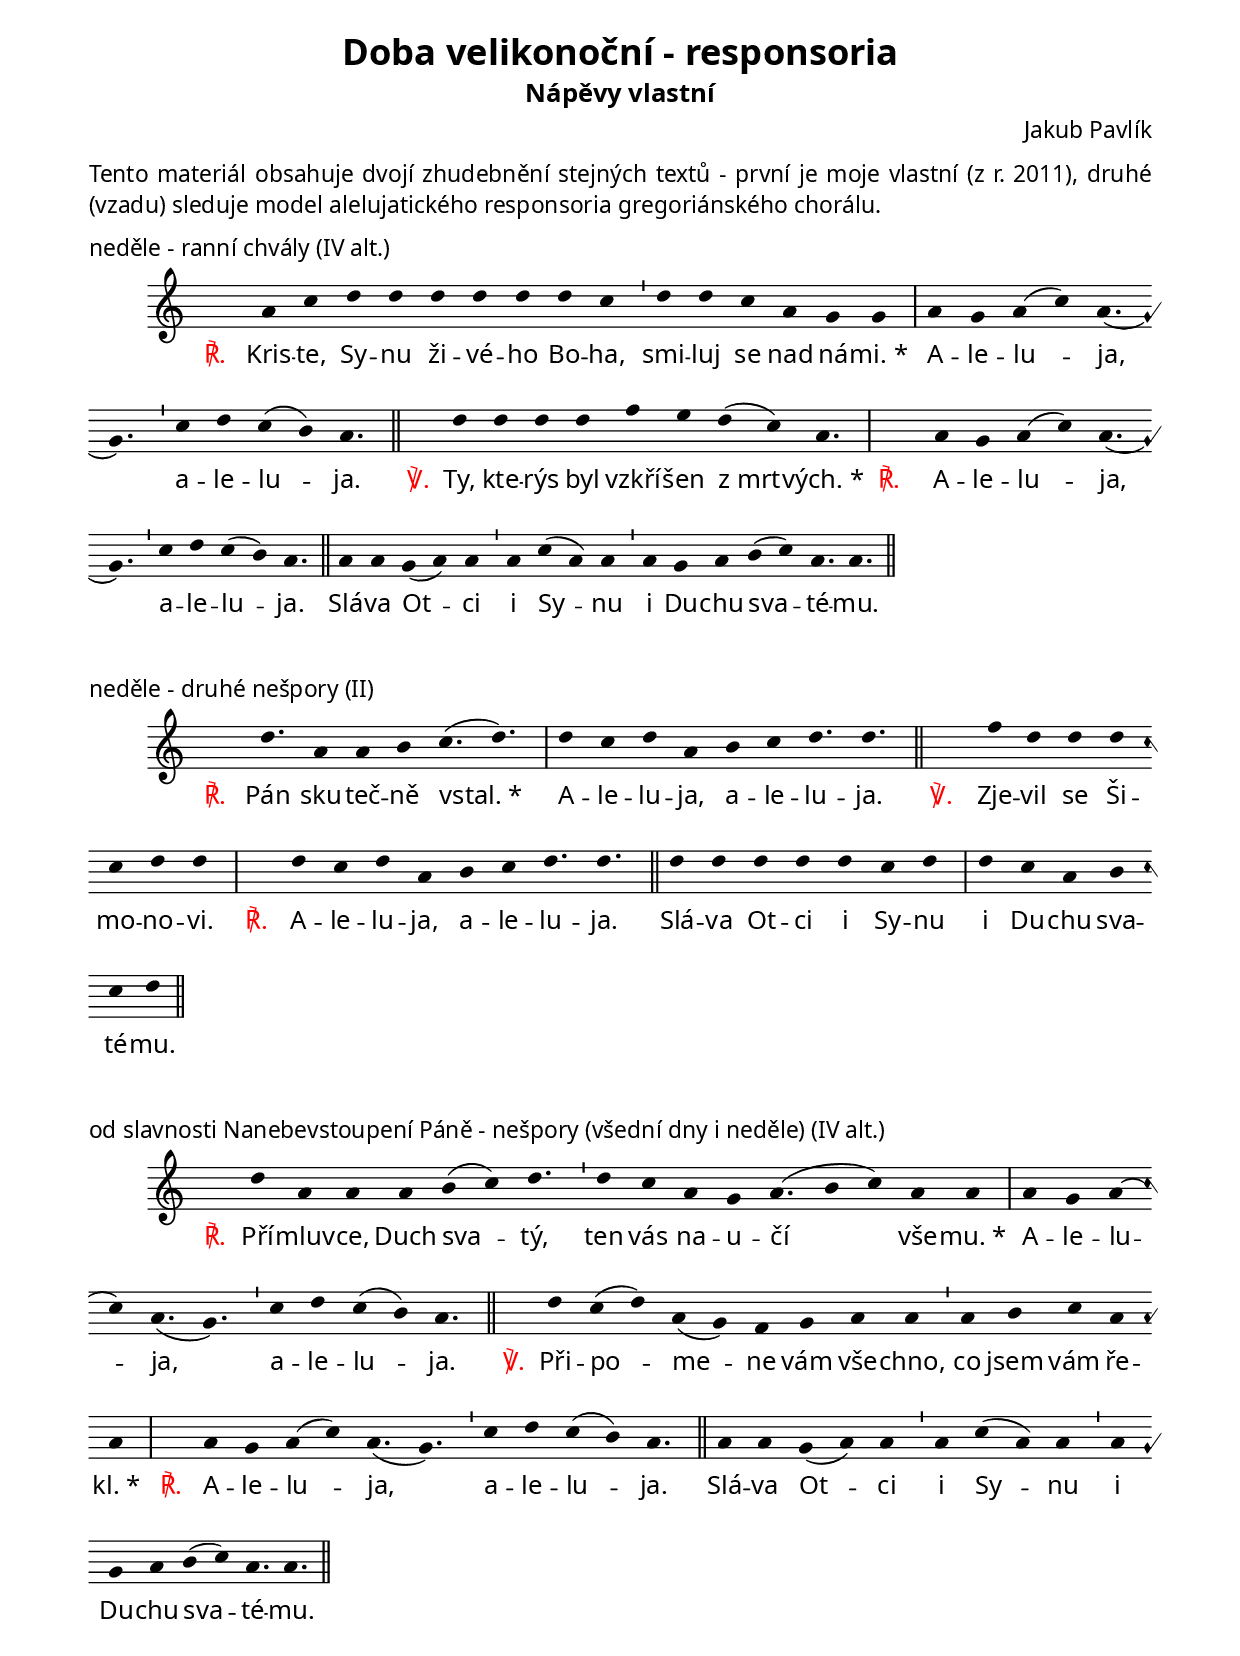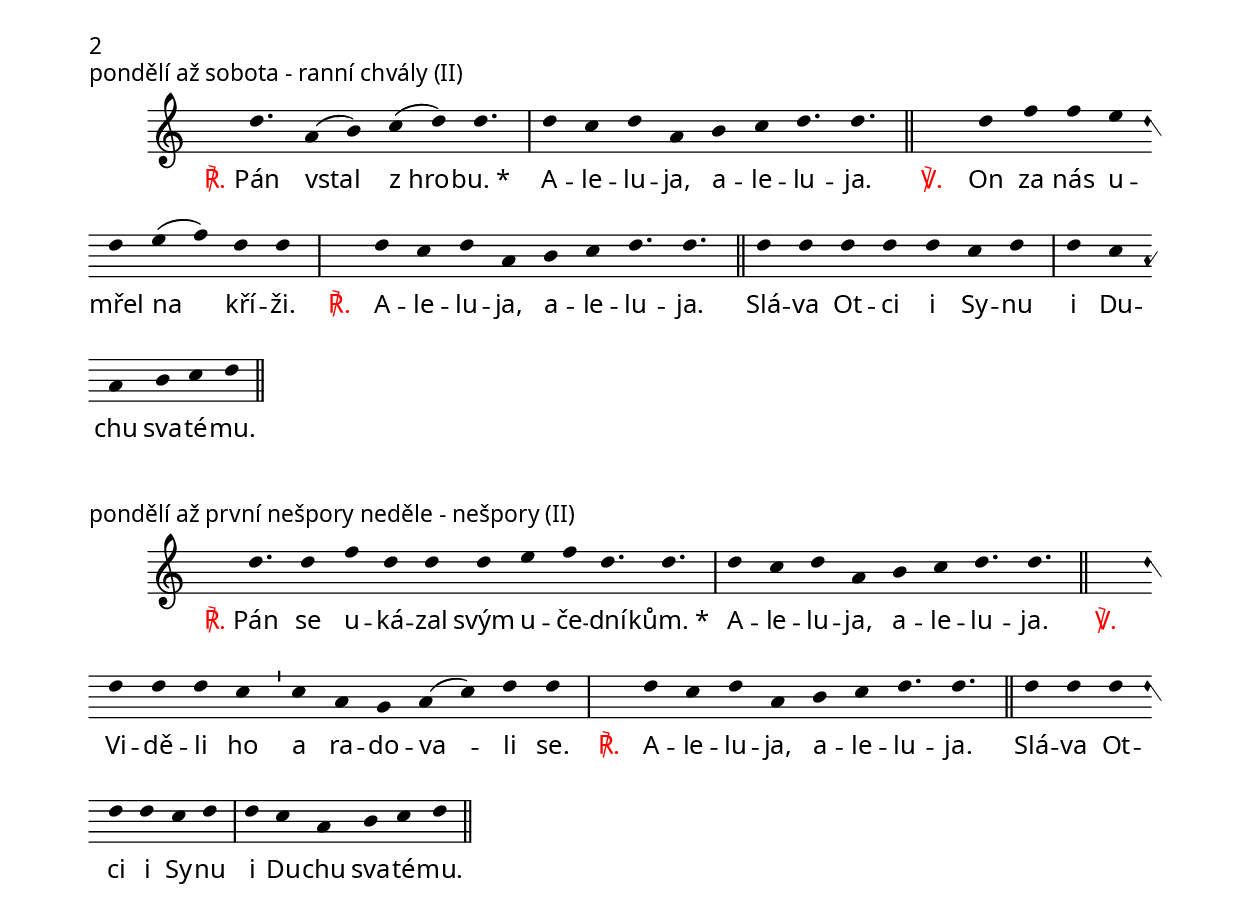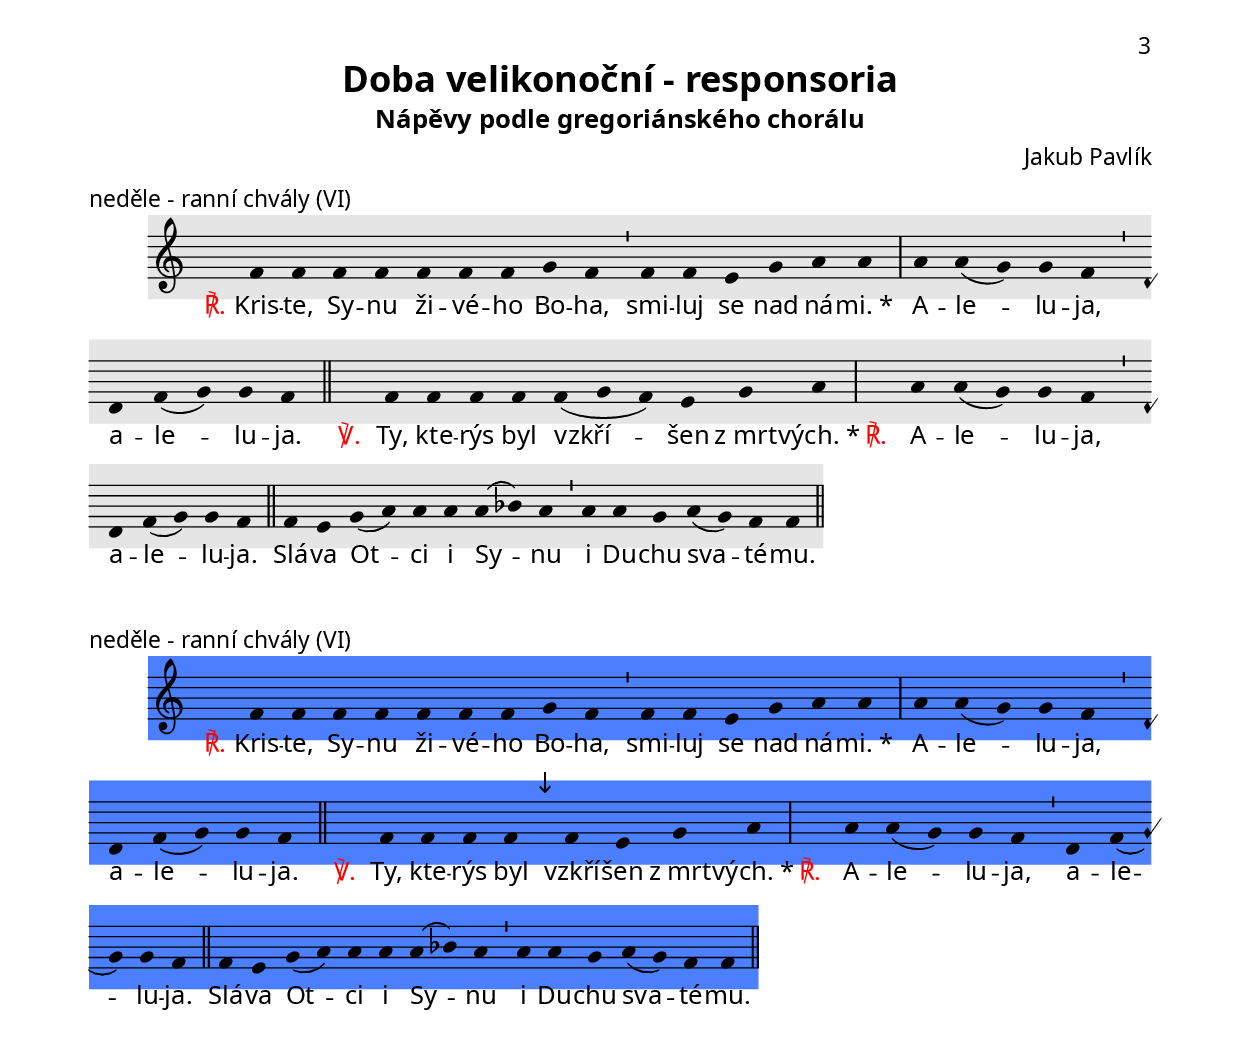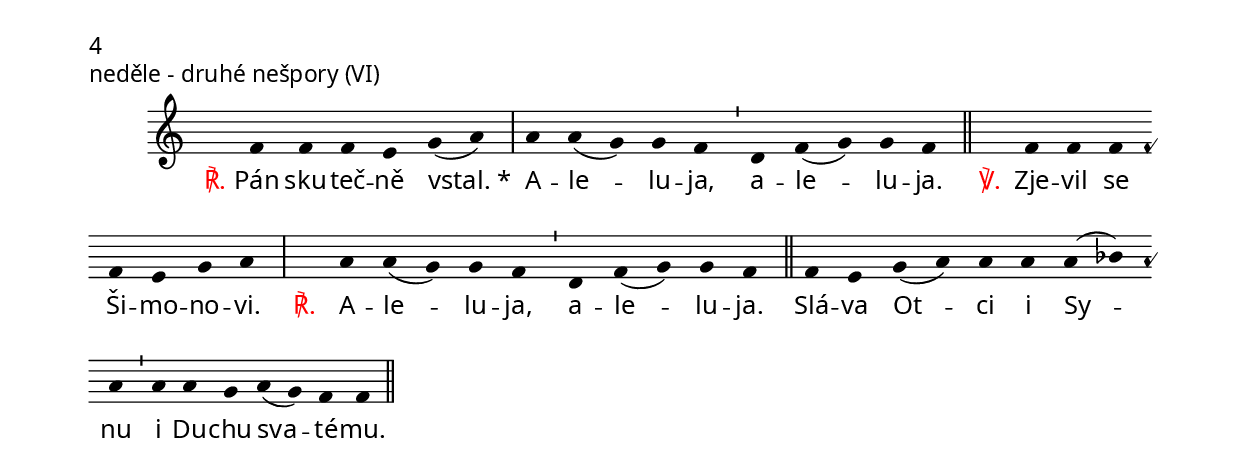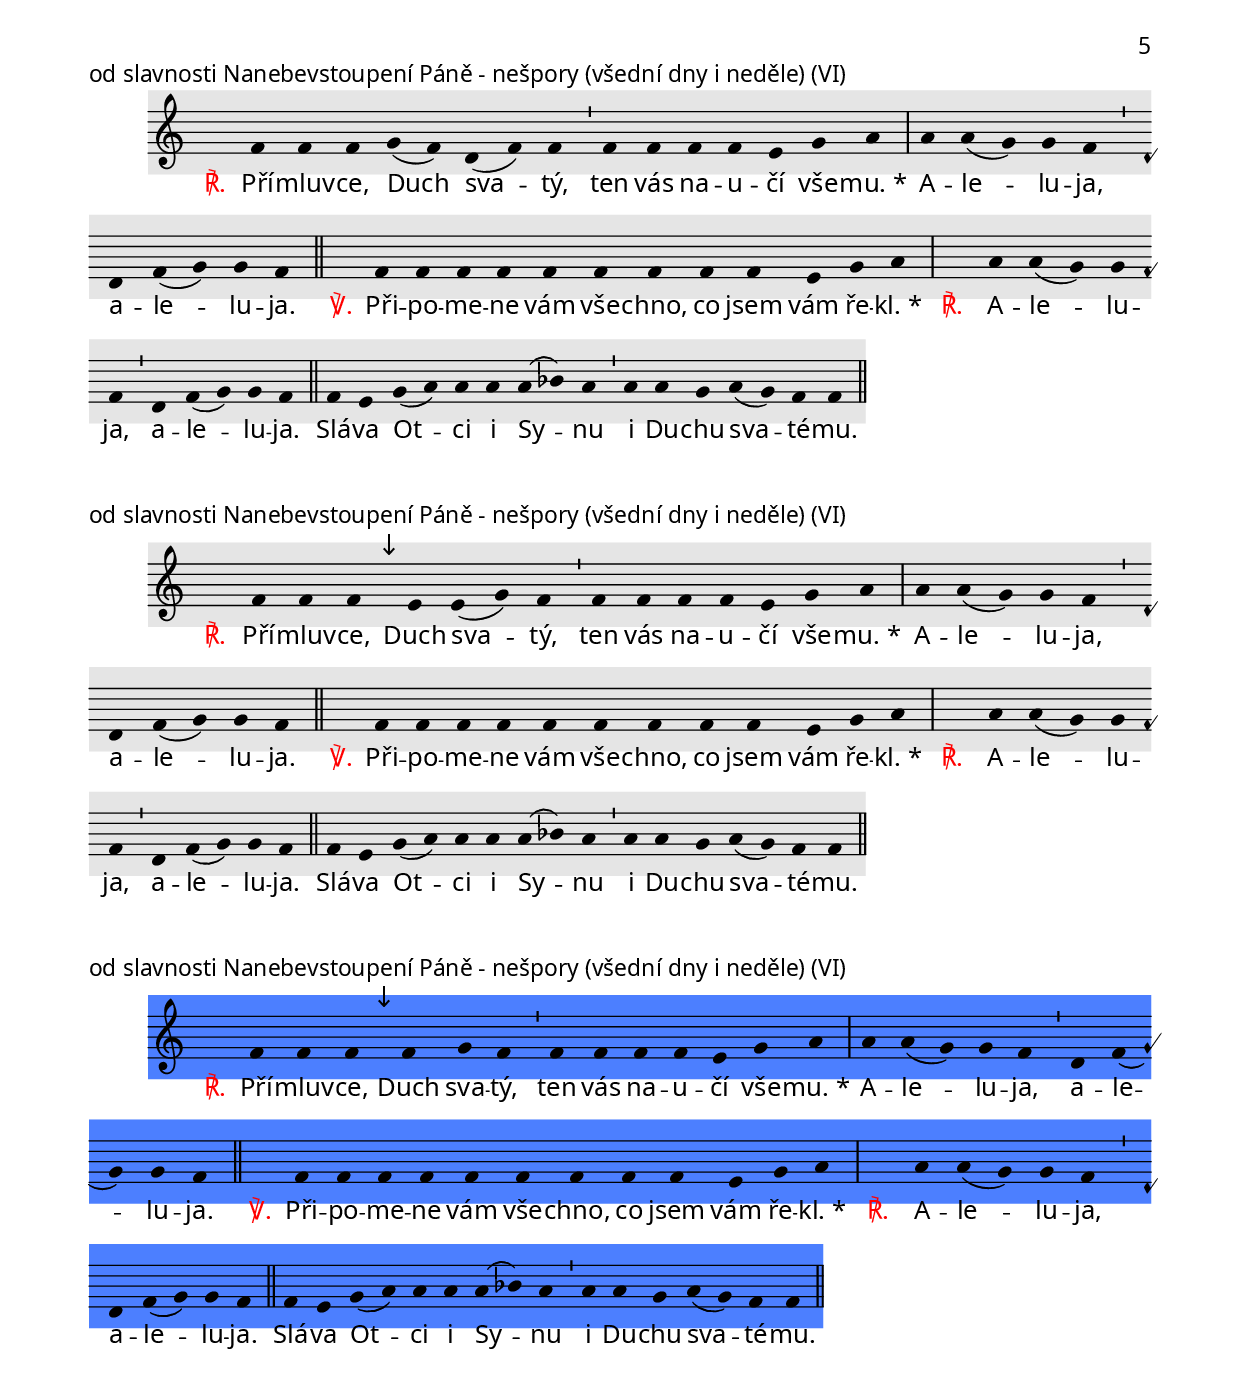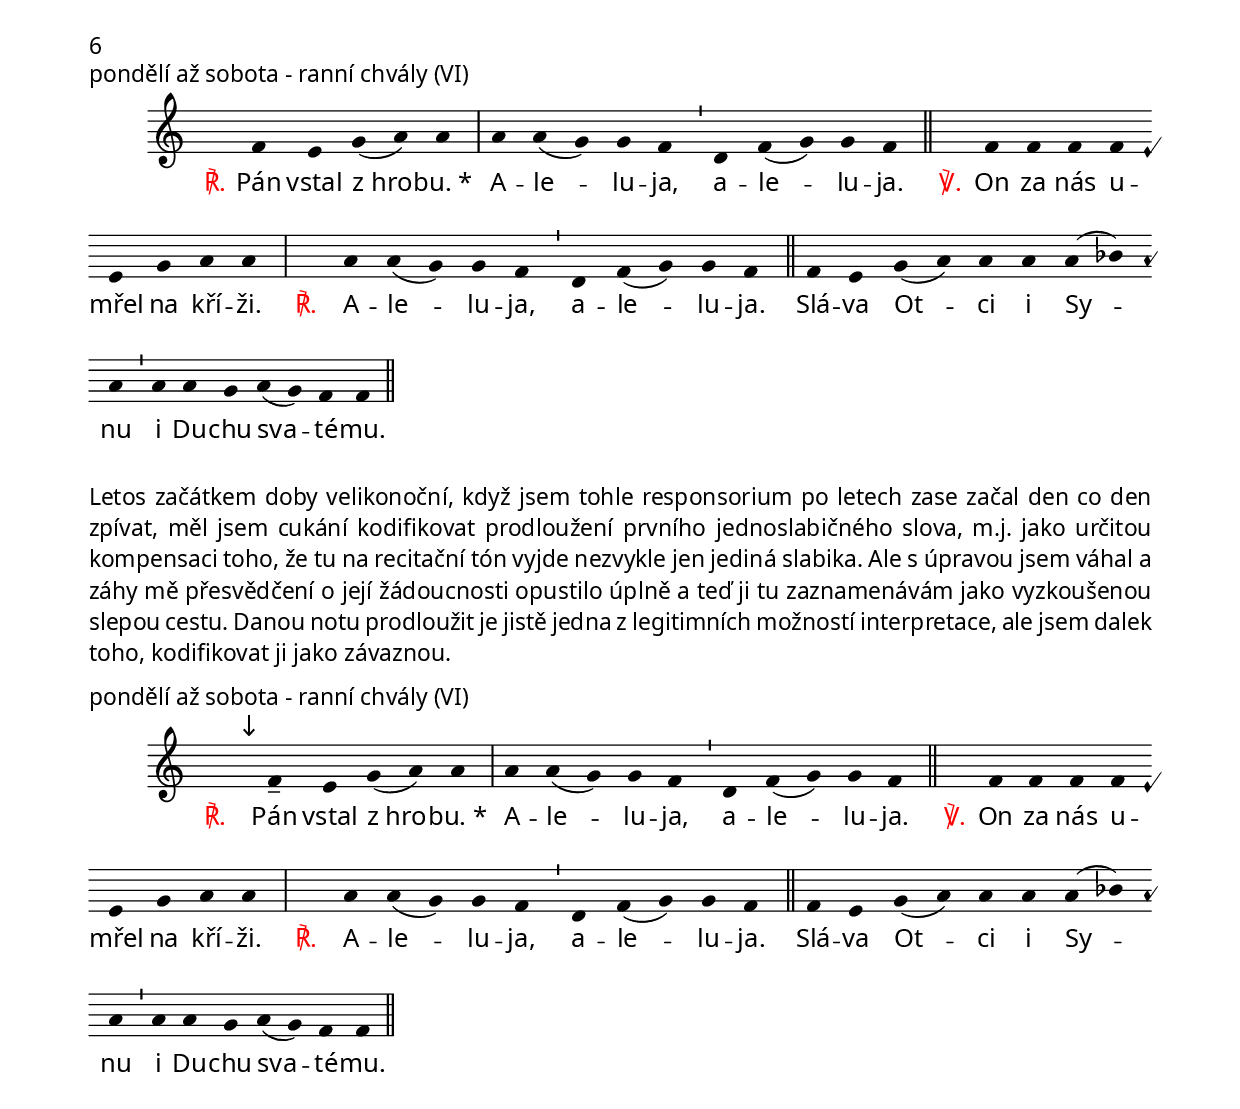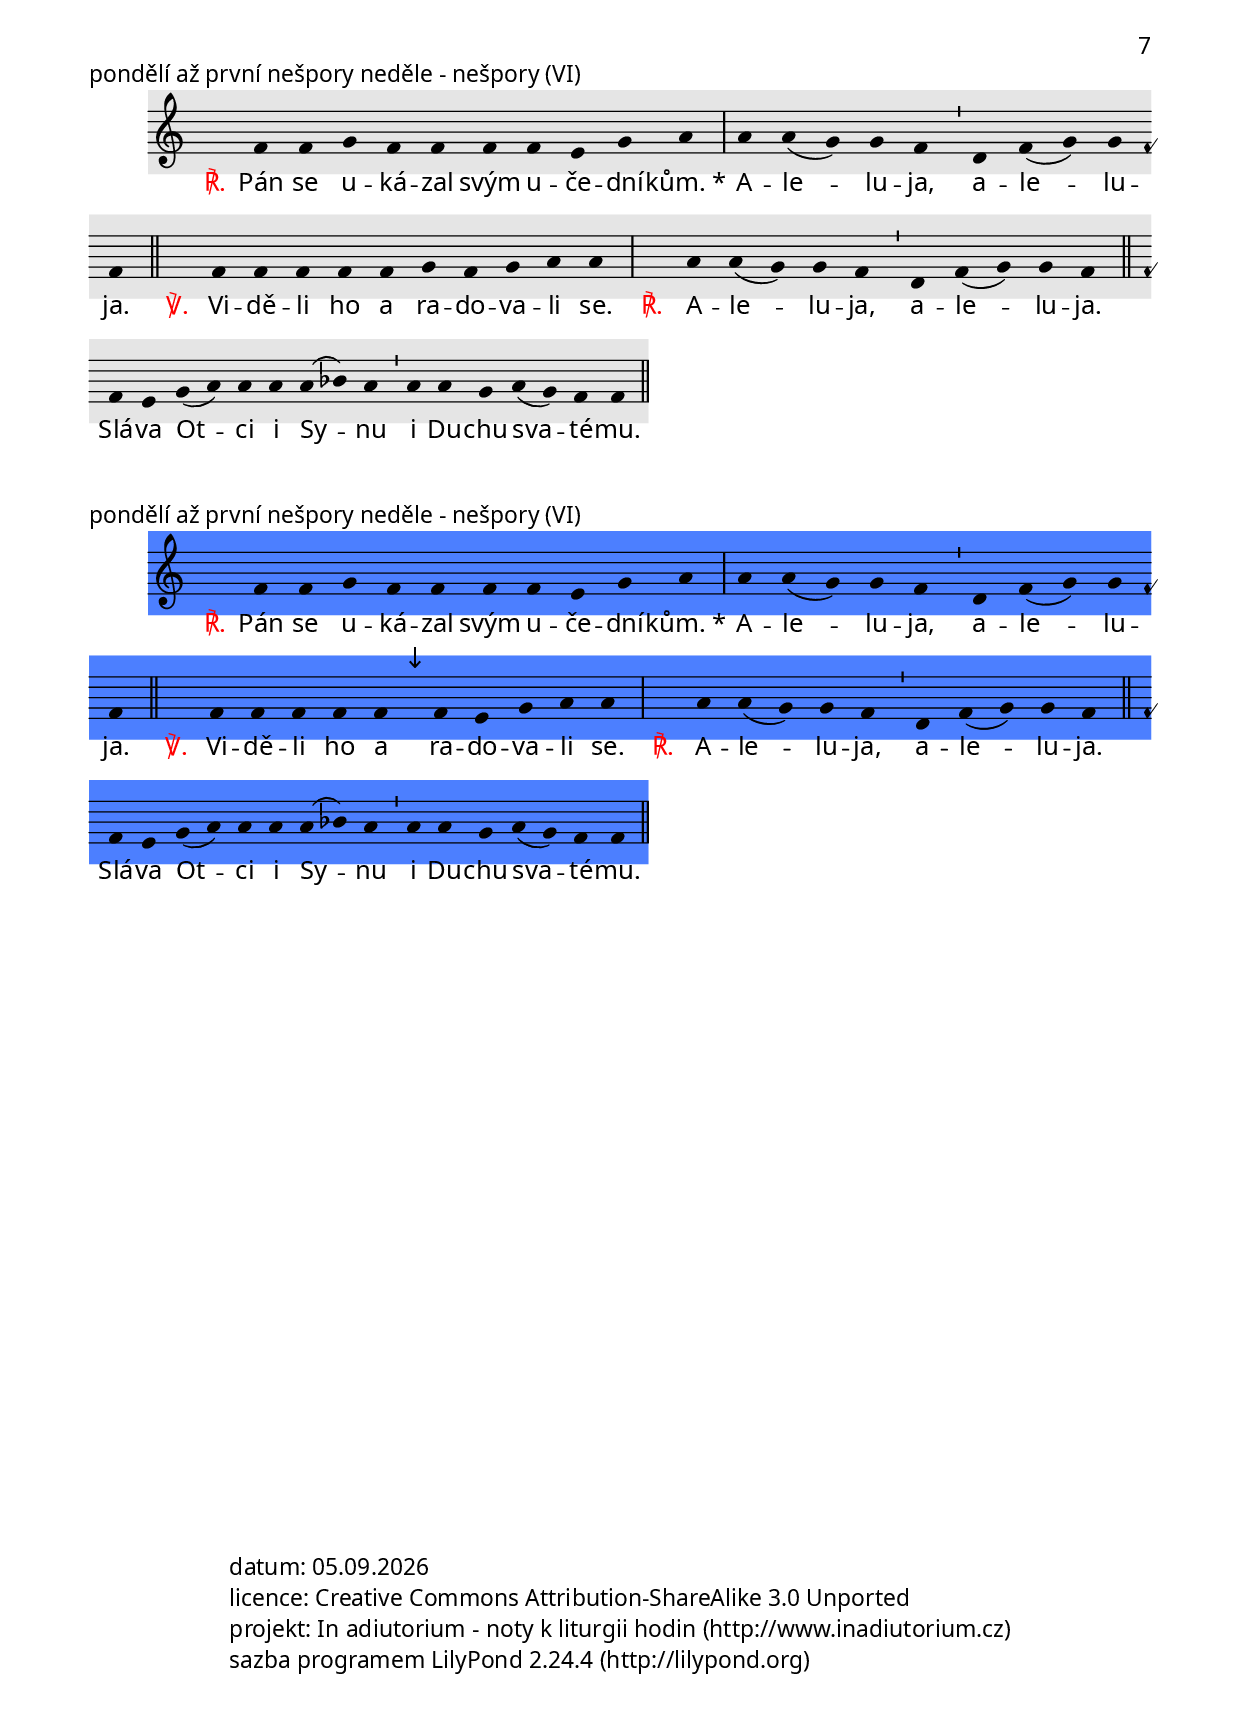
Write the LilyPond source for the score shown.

\version "2.12.3"

\header {
  title = "Doba velikonoční - responsoria"
  composer = "Jakub Pavlík"
}

\include "spolecne.ly"
\include "dilyresponsorii.ly"

\paper {
  % neroztahovat noty na celou stranku, ale nechat misto dole:
  ragged-bottom = ##t
}

% dily do 'mych' responsorii
alelResp = { d4 c d a b c d4. d }
slava = { d4 d d d d c d \barMax d4 c a b c d \barFinalis }
slavaDelsi = { a4 a g( a) a \barMin a c( a) a \barMin a g a b( c) a4. a }

alelRespDelsi = { a4 g a( c) a4.( g) \barMin c4 d c( b) a4. }

\bookpart {
  \header {
    subtitle = "Nápěvy vlastní"
  }

  \markup\justify{
    Tento materiál obsahuje dvojí zhudebnění stejných textů -
    první je moje vlastní (z r. 2011), druhé (vzadu)
    sleduje model alelujatického responsoria
    gregoriánského chorálu.
  }

\score {
  \relative c'' {
    \choralniRezim

    %R
    \neviditelna a
    a4 c d d d d d d c \barMin
    d d c a g g \barMax
    \alelRespDelsi \barFinalis

    %V
    \neviditelna d
    d4 d d d f e d( c) a4. \barMax
    \neviditelna a
    \alelRespDelsi \barFinalis

    % Slava
    \slavaDelsi \barFinalis
  }
  \addlyrics {
    \Response Kris -- te, Sy -- nu ži -- vé -- ho Bo -- ha,
    smi -- luj se nad ná -- mi._*
    \textRespAleluja
    \Verse Ty, kte -- rýs byl vzkří -- šen z_mrt -- vých._*
    \Response \textRespAleluja
    \textRespDoxologie
  }
  \header {
    piece = "neděle - ranní chvály (IV alt.)"
  }
}

\score {
  \relative c'' {
    \choralniRezim

    %R
    \neviditelna d
    d4. a4 a b c4.( d) \barMax
    \alelResp \barFinalis

    %V
    \neviditelna f
    f4 d d d c d d \barMax
    \neviditelna d
    \alelResp \barFinalis

    \slava
  }
  \addlyrics {
    \Response Pán sku -- teč -- ně vstal._*
    \textRespAleluja
    \Verse Zje -- vil se Ši -- mo -- no -- vi.
    \Response \textRespAleluja
    \textRespDoxologie
  }
  \header {
    piece = "neděle - druhé nešpory (II)"
  }
}

\score {
  \relative c'' {
    \choralniRezim

    % R
    \neviditelna d
    d4 a a a b( c) d4. \barMin
    d4 c a g a4.( b4 c) a a \barMax
    \alelRespDelsi \barFinalis

    % V
    \neviditelna d
    d4 c( d) a( g) f g a a \barMin
    a4 b c a a \barMax
    % R
    \neviditelna a
    \alelRespDelsi \barFinalis

    \slavaDelsi \barFinalis
  }
  \addlyrics {
    \Response Pří -- mluv -- ce, Duch sva -- tý, ten vás na -- u -- čí
    vše -- mu._*
    \textRespAleluja
    \Verse Při -- po -- me -- ne vám vše -- chno, co jsem vám ře -- kl._*
    \Response \textRespAleluja
    \textRespDoxologie
  }
  \header {
    piece = "od slavnosti Nanebevstoupení Páně - nešpory (všední dny i neděle) (IV alt.)"
  }
}

\pageBreak

\score {
  \relative c'' {
    \choralniRezim

    % R
    \neviditelna d
    d4. a4( b) c( d) d4. \barMax
    \alelResp \barFinalis

    %V
    \neviditelna d
    d4 f f e d e( f) d d \barMax
    \neviditelna d
    \alelResp \barFinalis

    % Slava
    \slava
  }
  \addlyrics {
    \Response Pán vstal z_hro -- bu._*
    \textRespAleluja
    \Verse On za nás u -- mřel na kří -- ži.
    \Response \textRespAleluja
    \textRespDoxologie
  }
  \header {
    piece = "pondělí až sobota - ranní chvály (II)"
  }
}

\score {
  \relative c'' {
    \choralniRezim

    %R
    \neviditelna d
    d4. d4 f d d d e f d4. d \barMax
    \alelResp \barFinalis

    %V
    \neviditelna d
    d4 d d c \barMin c4 a g a( c) d d \barMax
    \neviditelna d
    \alelResp \barFinalis

    % Slava
    \slava
  }
  \addlyrics {
    \Response Pán se u -- ká -- zal svým u -- če -- dní -- kům._*
    \textRespAleluja
    \Verse Vi -- dě -- li ho a ra -- do -- va -- li se.
    \Response \textRespAleluja
    \textRespDoxologie
  }
  \header {
    piece = "pondělí až první nešpory neděle - nešpory (II)"
  }
}
}

%%%%%%%%%%%%%%%%%%%%%%%%%%%%%%%%%%%%%%%%%%%%%%%%%%%%%%%%

\bookpart {
  \header {
    subtitle = "Nápěvy podle gregoriánského chorálu"
  }

  \score {
    \relative c' {
      \zvyraznovacSedy
      \choralniRezim

      %R
      \neviditelna f
      f f f f f f f g f \barMin f f e g a a \barMax
      \respVIalelujaResponsum \barFinalis

      %V
      \neviditelna f
      f f f f f( g f) e g a \barMax
      \neviditelna a
      \respVIalelujaResponsum \barFinalis

      % Slava
      \respVIalelujaDoxologie \barFinalis
    }
    \addlyrics {
      \Response Kris -- te, Sy -- nu ži -- vé -- ho Bo -- ha,
      smi -- luj se nad ná -- mi._*
      \textRespAleluja
      \Verse Ty, kte -- rýs byl vzkří -- šen z_mrt -- vých._*
      \Response \textRespAleluja
      \textRespDoxologie
    }
    \header {
      piece = "neděle - ranní chvály (VI)"
    }
  }

  \score {
    \relative c' {
      \zvyraznovacModry
      \choralniRezim

      %R
      \neviditelna f
      f4 f f f f f f g f \barMin f f e g a a \barMax
      \respVIalelujaResponsum \barFinalis

      %V
      \neviditelna f
      f f f f \mark\sipka f e g a \barMax
      \neviditelna a
      \respVIalelujaResponsum \barFinalis

      % Slava
      \respVIalelujaDoxologie \barFinalis
    }
    \addlyrics {
      \Response Kris -- te, Sy -- nu ži -- vé -- ho Bo -- ha,
      smi -- luj se nad ná -- mi._*
      \textRespAleluja
      \Verse Ty, kte -- rýs byl vzkří -- šen z_mrt -- vých._*
      \Response \textRespAleluja
      \textRespDoxologie
    }
    \header {
      quid = "resp."
      modus = "VI"
      id = "ne-rch"
      piece = "neděle - ranní chvály (VI)"
    }
  }

  \pageBreak

  \score {
    \relative c' {
      \choralniRezim

      %R
      \neviditelna f
      f4 f f e g( a) \barMax
      \respVIalelujaResponsum \barFinalis

      %V
      \neviditelna f
      f4 f f f e g a \barMax
      \neviditelna a
      \respVIalelujaResponsum \barFinalis

      \respVIalelujaDoxologie \barFinalis
    }
    \addlyrics {
      \Response Pán sku -- teč -- ně vstal._*
      \textRespAleluja
      \Verse Zje -- vil se Ši -- mo -- no -- vi.
      \Response \textRespAleluja
      \textRespDoxologie
    }
    \header {
      piece = "neděle - druhé nešpory (VI)"
    }
  }

  \pageBreak

  \score {
    \relative c' {
      \zvyraznovacSedy
      \choralniRezim

      % R
      \neviditelna d
      f4 f f g( f) d( f) f \barMin f f f f e g a \barMax
      \respVIalelujaResponsum \barFinalis

      % V
      \neviditelna f
      f f f f f f f f f e g a \barMax
      % R
      \neviditelna f
      \respVIalelujaResponsum \barFinalis

      \respVIalelujaDoxologie \barFinalis
    }
    \addlyrics {
      \Response Pří -- mluv -- ce, Duch sva -- tý, ten vás na -- u -- čí
      vše -- mu._*
      \textRespAleluja
      \Verse Při -- po -- me -- ne vám vše -- chno, co jsem vám ře -- kl._*
      \Response \textRespAleluja
      \textRespDoxologie
    }
    \header {
      piece = "od slavnosti Nanebevstoupení Páně - nešpory (všední dny i neděle) (VI)"
    }
  }

  \score {
    \relative c' {
      \zvyraznovacSedy
      \choralniRezim

      % R
      \neviditelna d
      f4 f f \mark\sipka e e( g) f \barMin f f f f e g a \barMax
      \respVIalelujaResponsum \barFinalis

      % V
      \neviditelna f
      f f f f f f f f f e g a \barMax
      % R
      \neviditelna f
      \respVIalelujaResponsum \barFinalis

      \respVIalelujaDoxologie \barFinalis
    }
    \addlyrics {
      \Response Pří -- mluv -- ce, Duch sva -- tý, ten vás na -- u -- čí
      vše -- mu._*
      \textRespAleluja
      \Verse Při -- po -- me -- ne vám vše -- chno, co jsem vám ře -- kl._*
      \Response \textRespAleluja
      \textRespDoxologie
    }
    \header {
      piece = "od slavnosti Nanebevstoupení Páně - nešpory (všední dny i neděle) (VI)"
    }
  }

  \score {
    \relative c' {
      \zvyraznovacModry
      \choralniRezim

      % R
      \neviditelna d
      f4 f f \mark\sipka f g f \barMin f f f f e g a \barMax
      \respVIalelujaResponsum \barFinalis

      % V
      \neviditelna f
      f f f f f f f f f e g a \barMax
      % R
      \neviditelna f
      \respVIalelujaResponsum \barFinalis

      \respVIalelujaDoxologie \barFinalis
    }
    \addlyrics {
      \Response Pří -- mluv -- ce, Duch sva -- tý, ten vás na -- u -- čí
      vše -- mu._*
      \textRespAleluja
      \Verse Při -- po -- me -- ne vám vše -- chno, co jsem vám ře -- kl._*
      \Response \textRespAleluja
      \textRespDoxologie
    }
    \header {
      quid = "resp."
      modus = "VI"
      id = "odnanebevstoupeni-ne"
      piece = "od slavnosti Nanebevstoupení Páně - nešpory (všední dny i neděle) (VI)"
    }
  }

  \pageBreak

  \score {
    \relative c' {
      \choralniRezim

      % R
      \neviditelna d
      f4 e g( a) a \barMax
      \respVIalelujaResponsum \barFinalis

      %V
      \neviditelna f
      f f f f e g a a \barMax
      \neviditelna f
      \respVIalelujaResponsum \barFinalis

      % Slava
      \respVIalelujaDoxologie \barFinalis
    }
    \addlyrics {
      \Response Pán vstal z_hro -- bu._*
      \textRespAleluja
      \Verse On za nás u -- mřel na kří -- ži.
      \Response \textRespAleluja
      \textRespDoxologie
    }
    \header {
      piece = "pondělí až sobota - ranní chvály (VI)"
    }
  }

  \markup\justify{
    Letos začátkem doby velikonoční, když jsem tohle responsorium po letech
    zase začal den co den zpívat, měl jsem cukání kodifikovat prodloužení
    prvního jednoslabičného slova, m.j. jako určitou kompensaci toho,
    že tu na recitační tón vyjde nezvykle jen jediná slabika.
    Ale s úpravou jsem váhal a záhy mě přesvědčení o její žádoucnosti
    opustilo úplně a teď ji tu zaznamenávám jako vyzkoušenou slepou cestu.
    Danou notu prodloužit je jistě jedna z legitimních možností interpretace,
    ale jsem dalek toho, kodifikovat ji jako závaznou.
  }

  \score {
    \relative c' {
      \choralniRezim

      % R
      \neviditelna d
      \mark\sipka f4-- e g( a) a \barMax
      \respVIalelujaResponsum \barFinalis

      %V
      \neviditelna f
      f f f f e g a a \barMax
      \neviditelna f
      \respVIalelujaResponsum \barFinalis

      % Slava
      \respVIalelujaDoxologie \barFinalis
    }
    \addlyrics {
      \Response Pán vstal z_hro -- bu._*
      \textRespAleluja
      \Verse On za nás u -- mřel na kří -- ži.
      \Response \textRespAleluja
      \textRespDoxologie
    }
    \header {
      quid = "resp."
      modus = "VI"
      id = "ferie-rch"
      titulus = "pondělí až sobota - ranní chvály"
      piece = \markup\sestavTitulekRespII
    }
  }

  \pageBreak

  \score {
    \relative c' {
      \zvyraznovacSedy
      \choralniRezim

      %R
      \neviditelna d
      f4 f g f f f f e g a \barMax
      \respVIalelujaResponsum \barFinalis

      %V
      \neviditelna f
      f f f f f g f g a a \barMax
      \neviditelna d
      \respVIalelujaResponsum \barFinalis

      % Slava
      \respVIalelujaDoxologie \barFinalis
    }
    \addlyrics {
      \Response Pán se u -- ká -- zal svým u -- če -- dní -- kům._*
      \textRespAleluja
      \Verse Vi -- dě -- li ho a ra -- do -- va -- li se.
      \Response \textRespAleluja
      \textRespDoxologie
    }
    \header {
      piece = "pondělí až první nešpory neděle - nešpory (VI)"
    }
  }

  \score {
    \relative c' {
      \zvyraznovacModry
      \choralniRezim

      %R
      \neviditelna d
      f4 f g f f f f e g a \barMax
      \respVIalelujaResponsum \barFinalis

      %V
      \neviditelna f
      f f f f f \mark\sipka f e g a a \barMax
      \neviditelna d
      \respVIalelujaResponsum \barFinalis

      % Slava
      \respVIalelujaDoxologie \barFinalis
    }
    \addlyrics {
      \Response Pán se u -- ká -- zal svým u -- če -- dní -- kům._*
      \textRespAleluja
      \Verse Vi -- dě -- li ho a ra -- do -- va -- li se.
      \Response \textRespAleluja
      \textRespDoxologie
    }
    \header {
      quid = "resp."
      modus = "VI"
      id = "ferie-ne"
      piece = "pondělí až první nešpory neděle - nešpory (VI)"
    }
  }

}
%{
\score {
  \relative c'' {
    \choralniRezim

  }
  \addlyrics {

  }
  \header {
    piece = ""
  }
}
%}